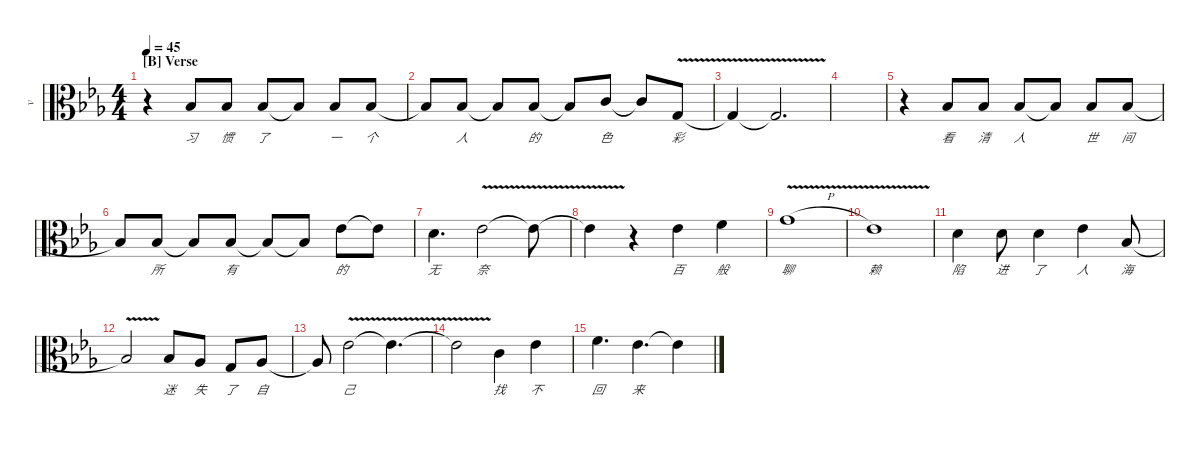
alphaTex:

\defaultSystemsLayout 4
\hideDynamics
\bracketExtendMode nobrackets
\otherSystemsTrackNameOrientation horizontal
\track ("Vocal" "v") {instrument viola}
\staff {score}
\tuning (A4 D4 G3 C3)
\ts (4 4)
\section ("B" "Verse")
\tempo 45
\clef c3
\ks cminor
r.4{dy mf} 3.3.8{lyrics (0 "习") lyrics (1 "") lyrics (2 "") lyrics (3 "") lyrics (4 "")} 3.3.8{lyrics (0 "惯") lyrics (1 "") lyrics (2 "") lyrics (3 "") lyrics (4 "")} 3.3.8{lyrics (0 "了") lyrics (1 "") lyrics (2 "") lyrics (3 "") lyrics (4 "")} 3.3{t}.8 3.3.8{lyrics (0 "一") lyrics (1 "") lyrics (2 "") lyrics (3 "") lyrics (4 "")} 3.3.8{lyrics (0 "个") lyrics (1 "") lyrics (2 "") lyrics (3 "") lyrics (4 "")} |
3.3{t}.8 3.3.8{lyrics (0 "人") lyrics (1 "") lyrics (2 "") lyrics (3 "") lyrics (4 "")} 3.3{t}.8 3.3.8{lyrics (0 "的") lyrics (1 "") lyrics (2 "") lyrics (3 "") lyrics (4 "")} 3.3{t}.8 5.3.8{lyrics (0 "色") lyrics (1 "") lyrics (2 "") lyrics (3 "") lyrics (4 "")} 5.3{t}.8 0.3{v}.8{lyrics (0 "彩") lyrics (1 "") lyrics (2 "") lyrics (3 "") lyrics (4 "")} |
0.3{v t}.4 0.3{v t}.2{d} |
|
r.4 3.3.8{lyrics (0 "看") lyrics (1 "") lyrics (2 "") lyrics (3 "") lyrics (4 "")} 3.3.8{lyrics (0 "清") lyrics (1 "") lyrics (2 "") lyrics (3 "") lyrics (4 "")} 3.3.8{lyrics (0 "人") lyrics (1 "") lyrics (2 "") lyrics (3 "") lyrics (4 "")} 3.3{t}.8 3.3.8{lyrics (0 "世") lyrics (1 "") lyrics (2 "") lyrics (3 "") lyrics (4 "")} 3.3.8{lyrics (0 "间") lyrics (1 "") lyrics (2 "") lyrics (3 "") lyrics (4 "")} |
3.3{t}.8 3.3.8{lyrics (0 "所") lyrics (1 "") lyrics (2 "") lyrics (3 "") lyrics (4 "")} 3.3{t}.8 3.3.8{lyrics (0 "有") lyrics (1 "") lyrics (2 "") lyrics (3 "") lyrics (4 "")} 3.3{t}.8 3.3{t}.8 8.3.8{lyrics (0 "的") lyrics (1 "") lyrics (2 "") lyrics (3 "") lyrics (4 "")} 8.3{t}.8 |
7.3.4{d lyrics (0 "无") lyrics (1 "") lyrics (2 "") lyrics (3 "") lyrics (4 "")} 8.3{v}.2{lyrics (0 "奈") lyrics (1 "") lyrics (2 "") lyrics (3 "") lyrics (4 "")} 8.3{v t}.8 |
8.3{v t}.4 r.4 8.3.4{lyrics (0 "百") lyrics (1 "") lyrics (2 "") lyrics (3 "") lyrics (4 "")} 10.3.4{lyrics (0 "般") lyrics (1 "") lyrics (2 "") lyrics (3 "") lyrics (4 "")} |
5.2{v h}.1{lyrics (0 "聊") lyrics (1 "") lyrics (2 "") lyrics (3 "") lyrics (4 "")} |
1.2{v}.1{lyrics (0 "赖") lyrics (1 "") lyrics (2 "") lyrics (3 "") lyrics (4 "")} |
0.2.4{lyrics (0 "陷") lyrics (1 "") lyrics (2 "") lyrics (3 "") lyrics (4 "")} 0.2.8{lyrics (0 "进") lyrics (1 "") lyrics (2 "") lyrics (3 "") lyrics (4 "")} 0.2.4{lyrics (0 "了") lyrics (1 "") lyrics (2 "") lyrics (3 "") lyrics (4 "")} 1.2.4{lyrics (0 "人") lyrics (1 "") lyrics (2 "") lyrics (3 "") lyrics (4 "")} 3.3.8{lyrics (0 "海") lyrics (1 "") lyrics (2 "") lyrics (3 "") lyrics (4 "")} |
3.3{v t}.2 3.3.8{lyrics (0 "迷") lyrics (1 "") lyrics (2 "") lyrics (3 "") lyrics (4 "")} 1.3.8{lyrics (0 "失") lyrics (1 "") lyrics (2 "") lyrics (3 "") lyrics (4 "")} 0.3.8{lyrics (0 "了") lyrics (1 "") lyrics (2 "") lyrics (3 "") lyrics (4 "")} 1.3.8{lyrics (0 "自") lyrics (1 "") lyrics (2 "") lyrics (3 "") lyrics (4 "")} |
1.3{t}.8 1.2{v}.2{lyrics (0 "己") lyrics (1 "") lyrics (2 "") lyrics (3 "") lyrics (4 "")} 1.2{v t}.4{d} |
1.2{v t}.2 5.3.4{lyrics (0 "找") lyrics (1 "") lyrics (2 "") lyrics (3 "") lyrics (4 "")} 1.2.4{lyrics (0 "不") lyrics (1 "") lyrics (2 "") lyrics (3 "") lyrics (4 "")} |
3.2.4{d lyrics (0 "回") lyrics (1 "") lyrics (2 "") lyrics (3 "") lyrics (4 "")} 1.2.4{d lyrics (0 "来") lyrics (1 "") lyrics (2 "") lyrics (3 "") lyrics (4 "")} 1.2{t}.4
